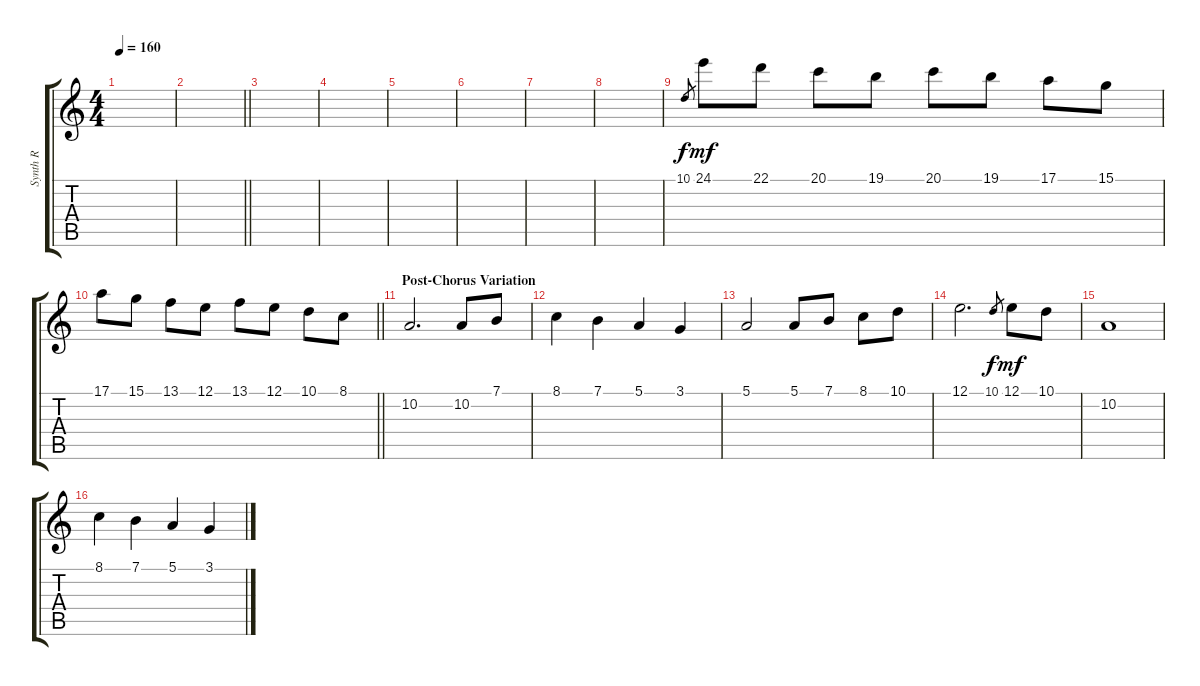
\track ("Synth R" "Synth R") {instrument stringensemble1}
\staff {score tabs}
\tuning (E4 B3 G3 D3 A2 E2) {hide}
\ts (4 4)
\tempo 160
\clef g2
\ks c
|
\barLineRight lightlight
|
|
|
|
|
|
|
10.1.8{gr} 24.1.8{dy mf instrument flute} 22.1.8 20.1.8 19.1.8 20.1.8 19.1.8 17.1.8 15.1.8 |
\barLineRight lightlight
17.1.8 15.1.8 13.1.8 12.1.8 13.1.8 12.1.8 10.1.8 8.1.8 |
\section ("" "Post-Chorus Variation")
10.2.2{d} 10.2.8 7.1.8 |
8.1.4 7.1.4 5.1.4 3.1.4 |
5.1.2 5.1.8 7.1.8 8.1.8 10.1.8 |
12.1.2{d} 10.1.8{gr dy f} 12.1.8{dy mf} 10.1.8 |
10.2.1 |
8.1.4 7.1.4 5.1.4 3.1.4
